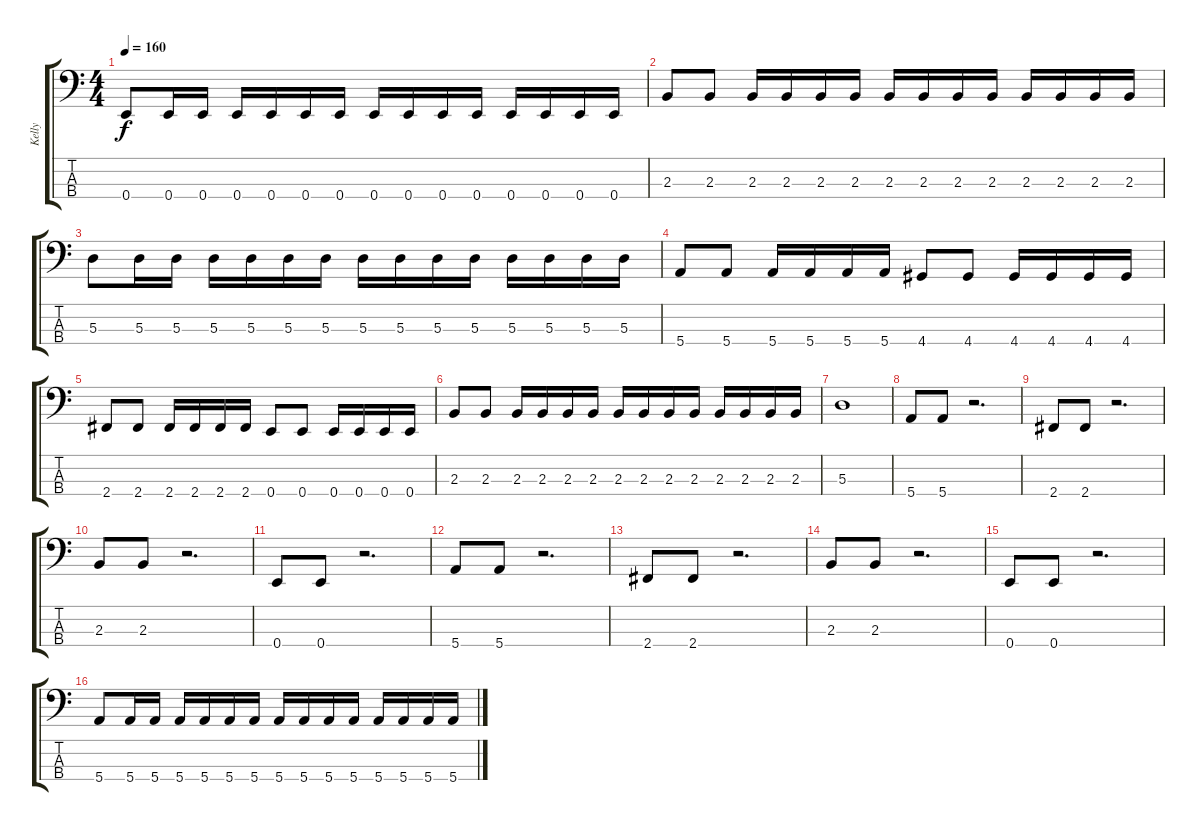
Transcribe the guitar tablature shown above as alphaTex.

\track ("Kelly" "Kelly") {instrument electricbasspick}
\staff {score tabs}
\tuning (G2 D2 A1 E1) {hide}
\ts (4 4)
\tempo 160
\clef f4
\ks c
0.4.8{dy f} 0.4.16 0.4.16 0.4.16 0.4.16 0.4.16 0.4.16 0.4.16 0.4.16 0.4.16 0.4.16 0.4.16 0.4.16 0.4.16 0.4.16 |
2.3.8 2.3.8 2.3.16 2.3.16 2.3.16 2.3.16 2.3.16 2.3.16 2.3.16 2.3.16 2.3.16 2.3.16 2.3.16 2.3.16 |
5.3.8 5.3.16 5.3.16 5.3.16 5.3.16 5.3.16 5.3.16 5.3.16 5.3.16 5.3.16 5.3.16 5.3.16 5.3.16 5.3.16 5.3.16 |
5.4.8 5.4.8 5.4.16 5.4.16 5.4.16 5.4.16 4.4.8 4.4.8 4.4.16 4.4.16 4.4.16 4.4.16 |
2.4.8 2.4.8 2.4.16 2.4.16 2.4.16 2.4.16 0.4.8 0.4.8 0.4.16 0.4.16 0.4.16 0.4.16 |
2.3.8 2.3.8 2.3.16 2.3.16 2.3.16 2.3.16 2.3.16 2.3.16 2.3.16 2.3.16 2.3.16 2.3.16 2.3.16 2.3.16 |
5.3.1 |
5.4.8 5.4.8 r.2{d} |
2.4.8 2.4.8 r.2{d} |
2.3.8 2.3.8 r.2{d} |
0.4.8 0.4.8 r.2{d} |
5.4.8 5.4.8 r.2{d} |
2.4.8 2.4.8 r.2{d} |
2.3.8 2.3.8 r.2{d} |
0.4.8 0.4.8 r.2{d} |
5.4.8{volume 13} 5.4.16 5.4.16 5.4.16 5.4.16 5.4.16 5.4.16 5.4.16 5.4.16 5.4.16 5.4.16 5.4.16 5.4.16 5.4.16 5.4.16
